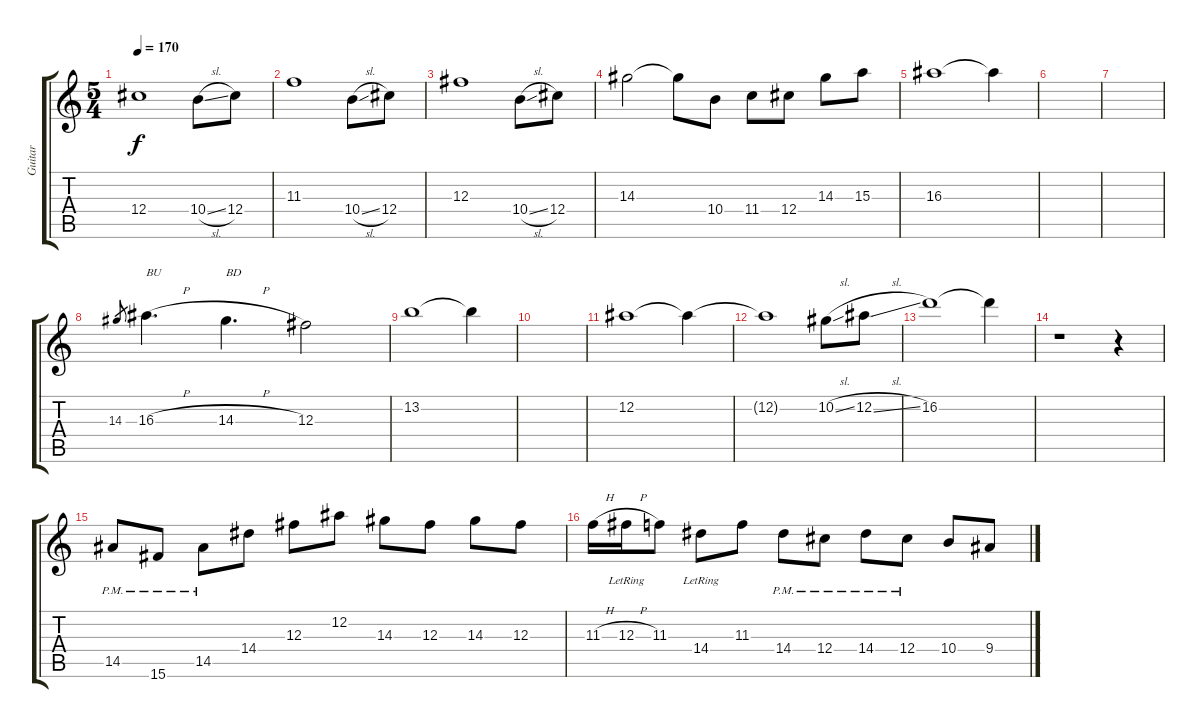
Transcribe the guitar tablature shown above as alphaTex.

\track ("Guitar" "Guitar") {instrument distortionguitar}
\staff {score tabs}
\tuning (Eb4 Bb3 Gb3 Db3 Ab2 Eb2) {hide}
\ts (5 4)
\tempo 170
\clef g2
\ks c
12.4.1{dy f} 10.4{sl}.8 12.4.8 |
11.3.1 10.4{sl}.8 12.4.8 |
12.3.1 10.4{sl}.8 12.4.8 |
14.3.2 14.3{t}.8 10.4.8 11.4.8 12.4.8 14.3.8 15.3.8 |
16.3.1 16.3{t}.4 |
|
|
14.3.8{gr} 16.3{h}.4{d txt "BU"} 14.3{h}.4{d txt "BD"} 12.3.2 |
13.2.1 13.2{t}.4 |
|
12.2.1 12.2{t}.4 |
12.2{t}.1 10.2{sl}.8 12.2{sl}.8 |
16.2.1 16.2{t}.4 |
r.1 r.4 |
14.5{pm}.8 15.6{pm}.8 14.5{pm}.8 14.4.8 12.3.8 12.2.8 14.3.8 12.3.8 14.3.8 12.3.8 |
11.3{h}.16 12.3{h lr}.16 11.3.8 14.4{lr}.8 11.3.8 14.4{pm}.8 12.4{pm}.8 14.4{pm}.8 12.4{pm}.8 10.4.8 9.4.8
